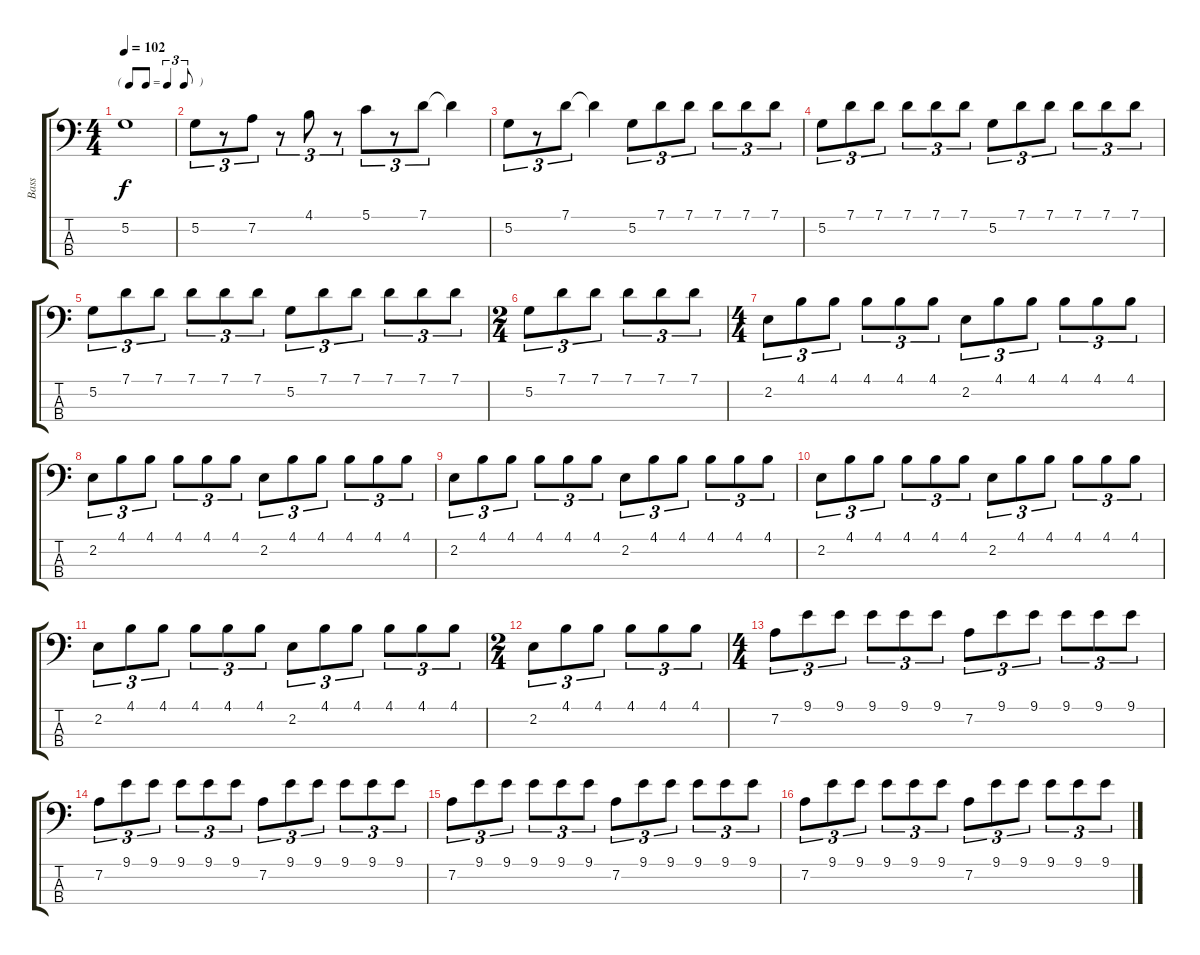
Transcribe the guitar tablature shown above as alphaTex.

\track ("Bass" "Bass") {instrument electricbassfinger}
\staff {score tabs}
\tuning (G2 D2 A1 E1) {hide}
\ts (4 4)
\tf triplet8th
\tempo 102
\clef f4
\ks c
5.2.1{dy f instrument electricbassfinger} |
5.2.8{tu (3 2)} r.8{tu (3 2)} 7.2.8{tu (3 2)} r.8{tu (3 2)} 4.1.8{tu (3 2)} r.8{tu (3 2)} 5.1.8{tu (3 2)} r.8{tu (3 2)} 7.1.8{tu (3 2)} 7.1{t}.4 |
5.2.8{tu (3 2)} r.8{tu (3 2)} 7.1.8{tu (3 2)} 7.1{t}.4 5.2.8{tu (3 2)} 7.1.8{tu (3 2)} 7.1.8{tu (3 2)} 7.1.8{tu (3 2)} 7.1.8{tu (3 2)} 7.1.8{tu (3 2)} |
5.2.8{tu (3 2)} 7.1.8{tu (3 2)} 7.1.8{tu (3 2)} 7.1.8{tu (3 2)} 7.1.8{tu (3 2)} 7.1.8{tu (3 2)} 5.2.8{tu (3 2)} 7.1.8{tu (3 2)} 7.1.8{tu (3 2)} 7.1.8{tu (3 2)} 7.1.8{tu (3 2)} 7.1.8{tu (3 2)} |
5.2.8{tu (3 2)} 7.1.8{tu (3 2)} 7.1.8{tu (3 2)} 7.1.8{tu (3 2)} 7.1.8{tu (3 2)} 7.1.8{tu (3 2)} 5.2.8{tu (3 2)} 7.1.8{tu (3 2)} 7.1.8{tu (3 2)} 7.1.8{tu (3 2)} 7.1.8{tu (3 2)} 7.1.8{tu (3 2)} |
\ts (2 4)
5.2.8{tu (3 2)} 7.1.8{tu (3 2)} 7.1.8{tu (3 2)} 7.1.8{tu (3 2)} 7.1.8{tu (3 2)} 7.1.8{tu (3 2)} |
\ts (4 4)
2.2.8{tu (3 2)} 4.1.8{tu (3 2)} 4.1.8{tu (3 2)} 4.1.8{tu (3 2)} 4.1.8{tu (3 2)} 4.1.8{tu (3 2)} 2.2.8{tu (3 2)} 4.1.8{tu (3 2)} 4.1.8{tu (3 2)} 4.1.8{tu (3 2)} 4.1.8{tu (3 2)} 4.1.8{tu (3 2)} |
2.2.8{tu (3 2)} 4.1.8{tu (3 2)} 4.1.8{tu (3 2)} 4.1.8{tu (3 2)} 4.1.8{tu (3 2)} 4.1.8{tu (3 2)} 2.2.8{tu (3 2)} 4.1.8{tu (3 2)} 4.1.8{tu (3 2)} 4.1.8{tu (3 2)} 4.1.8{tu (3 2)} 4.1.8{tu (3 2)} |
2.2.8{tu (3 2)} 4.1.8{tu (3 2)} 4.1.8{tu (3 2)} 4.1.8{tu (3 2)} 4.1.8{tu (3 2)} 4.1.8{tu (3 2)} 2.2.8{tu (3 2)} 4.1.8{tu (3 2)} 4.1.8{tu (3 2)} 4.1.8{tu (3 2)} 4.1.8{tu (3 2)} 4.1.8{tu (3 2)} |
2.2.8{tu (3 2)} 4.1.8{tu (3 2)} 4.1.8{tu (3 2)} 4.1.8{tu (3 2)} 4.1.8{tu (3 2)} 4.1.8{tu (3 2)} 2.2.8{tu (3 2)} 4.1.8{tu (3 2)} 4.1.8{tu (3 2)} 4.1.8{tu (3 2)} 4.1.8{tu (3 2)} 4.1.8{tu (3 2)} |
2.2.8{tu (3 2)} 4.1.8{tu (3 2)} 4.1.8{tu (3 2)} 4.1.8{tu (3 2)} 4.1.8{tu (3 2)} 4.1.8{tu (3 2)} 2.2.8{tu (3 2)} 4.1.8{tu (3 2)} 4.1.8{tu (3 2)} 4.1.8{tu (3 2)} 4.1.8{tu (3 2)} 4.1.8{tu (3 2)} |
\ts (2 4)
2.2.8{tu (3 2)} 4.1.8{tu (3 2)} 4.1.8{tu (3 2)} 4.1.8{tu (3 2)} 4.1.8{tu (3 2)} 4.1.8{tu (3 2)} |
\ts (4 4)
7.2.8{tu (3 2)} 9.1.8{tu (3 2)} 9.1.8{tu (3 2)} 9.1.8{tu (3 2)} 9.1.8{tu (3 2)} 9.1.8{tu (3 2)} 7.2.8{tu (3 2)} 9.1.8{tu (3 2)} 9.1.8{tu (3 2)} 9.1.8{tu (3 2)} 9.1.8{tu (3 2)} 9.1.8{tu (3 2)} |
7.2.8{tu (3 2)} 9.1.8{tu (3 2)} 9.1.8{tu (3 2)} 9.1.8{tu (3 2)} 9.1.8{tu (3 2)} 9.1.8{tu (3 2)} 7.2.8{tu (3 2)} 9.1.8{tu (3 2)} 9.1.8{tu (3 2)} 9.1.8{tu (3 2)} 9.1.8{tu (3 2)} 9.1.8{tu (3 2)} |
7.2.8{tu (3 2)} 9.1.8{tu (3 2)} 9.1.8{tu (3 2)} 9.1.8{tu (3 2)} 9.1.8{tu (3 2)} 9.1.8{tu (3 2)} 7.2.8{tu (3 2)} 9.1.8{tu (3 2)} 9.1.8{tu (3 2)} 9.1.8{tu (3 2)} 9.1.8{tu (3 2)} 9.1.8{tu (3 2)} |
7.2.8{tu (3 2)} 9.1.8{tu (3 2)} 9.1.8{tu (3 2)} 9.1.8{tu (3 2)} 9.1.8{tu (3 2)} 9.1.8{tu (3 2)} 7.2.8{tu (3 2)} 9.1.8{tu (3 2)} 9.1.8{tu (3 2)} 9.1.8{tu (3 2)} 9.1.8{tu (3 2)} 9.1.8{tu (3 2)}
